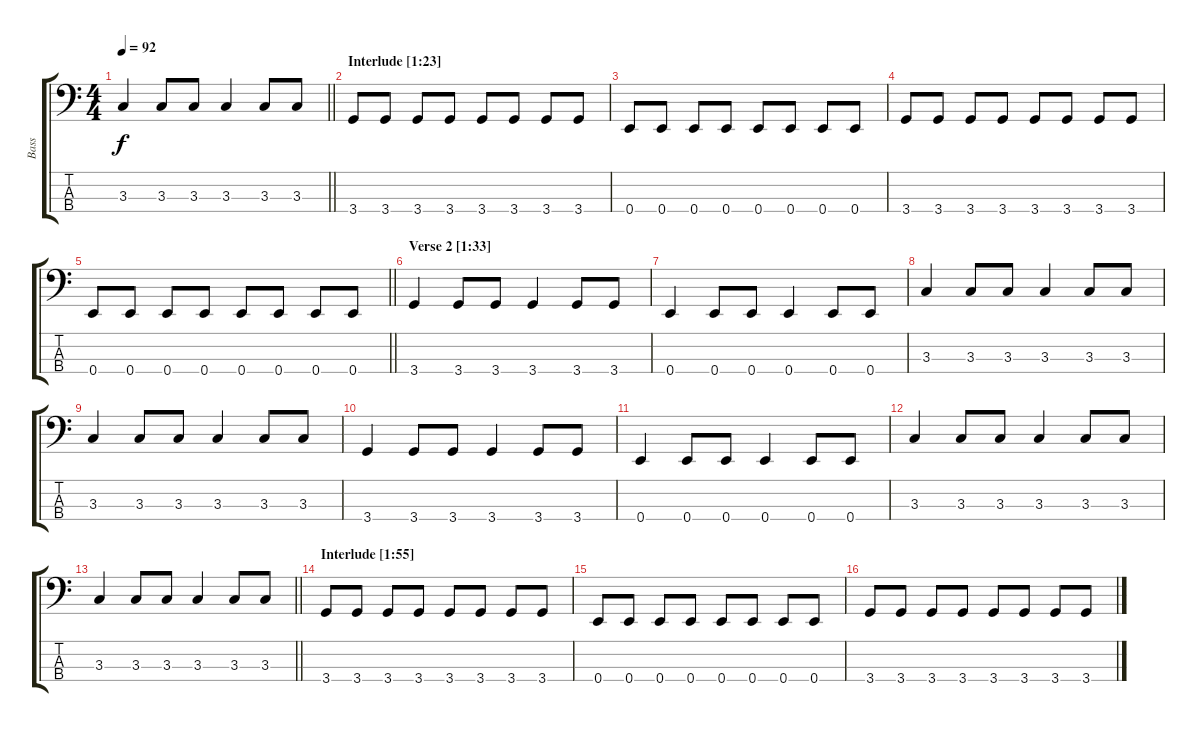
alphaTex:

\track ("Bass" "Bass") {instrument electricbassfinger}
\staff {score tabs}
\tuning (G2 D2 A1 E1) {hide}
\ts (4 4)
\tempo 92
\clef f4
\barLineRight lightlight
\ks c
3.3.4{dy f} 3.3.8 3.3.8 3.3.4 3.3.8 3.3.8 |
\section ("" "Interlude [1:23]")
3.4.8 3.4.8 3.4.8 3.4.8 3.4.8 3.4.8 3.4.8 3.4.8 |
0.4.8 0.4.8 0.4.8 0.4.8 0.4.8 0.4.8 0.4.8 0.4.8 |
3.4.8 3.4.8 3.4.8 3.4.8 3.4.8 3.4.8 3.4.8 3.4.8 |
\barLineRight lightlight
0.4.8 0.4.8 0.4.8 0.4.8 0.4.8 0.4.8 0.4.8 0.4.8 |
\section ("" "Verse 2 [1:33]")
3.4.4 3.4.8 3.4.8 3.4.4 3.4.8 3.4.8 |
0.4.4 0.4.8 0.4.8 0.4.4 0.4.8 0.4.8 |
3.3.4 3.3.8 3.3.8 3.3.4 3.3.8 3.3.8 |
3.3.4 3.3.8 3.3.8 3.3.4 3.3.8 3.3.8 |
3.4.4 3.4.8 3.4.8 3.4.4 3.4.8 3.4.8 |
0.4.4 0.4.8 0.4.8 0.4.4 0.4.8 0.4.8 |
3.3.4 3.3.8 3.3.8 3.3.4 3.3.8 3.3.8 |
\barLineRight lightlight
3.3.4 3.3.8 3.3.8 3.3.4 3.3.8 3.3.8 |
\section ("" "Interlude [1:55]")
3.4.8 3.4.8 3.4.8 3.4.8 3.4.8 3.4.8 3.4.8 3.4.8 |
0.4.8 0.4.8 0.4.8 0.4.8 0.4.8 0.4.8 0.4.8 0.4.8 |
3.4.8 3.4.8 3.4.8 3.4.8 3.4.8 3.4.8 3.4.8 3.4.8
